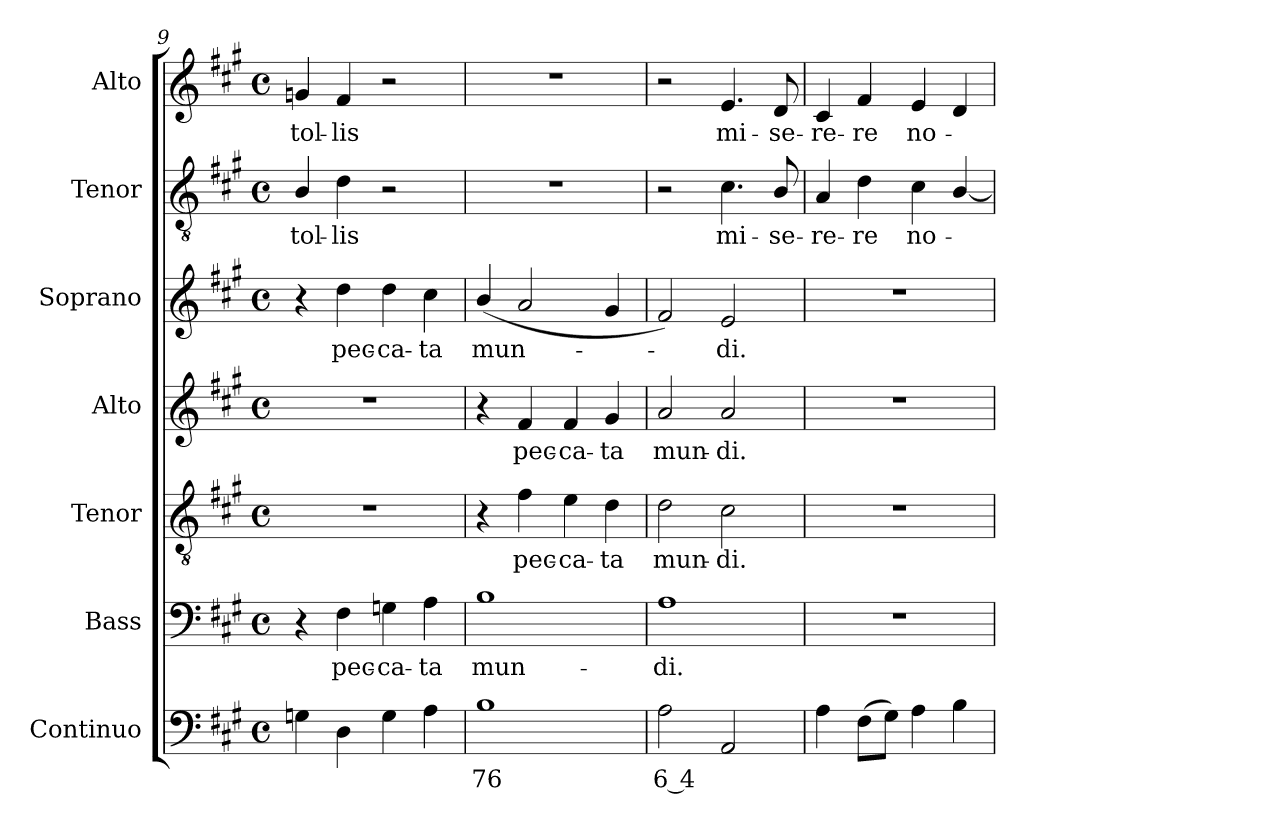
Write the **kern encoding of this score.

**kern	**text	**kern	**text	**kern	**text	**kern	**text	**kern	**text	**kern	**text	**kern	**text
*part7	*part7	*part6	*part6	*part5	*part5	*part4	*part4	*part3	*part3	*part2	*part2	*part1	*part1
*staff7	*staff7	*staff6	*staff6	*staff5	*staff5	*staff4	*staff4	*staff3	*staff3	*staff2	*staff2	*staff1	*staff1
*I"Continuo	*	*I"Bass	*	*I"Tenor	*	*I"Alto	*	*I"Soprano	*	*I"Tenor	*	*I"Alto	*
*I'Cont.	*	*I'B.	*	*I'T.	*	*I'A.	*	*I'S.	*	*I'T.	*	*I'A.	*
*clefF4	*	*clefF4	*	*clefGv2	*	*clefG2	*	*clefG2	*	*clefGv2	*	*clefG2	*
*	*	*	*	*ITrd7c12	*	*	*	*	*	*ITrd7c12	*	*	*
*k[f#c#g#]	*	*k[f#c#g#]	*	*k[f#c#g#]	*	*k[f#c#g#]	*	*k[f#c#g#]	*	*k[f#c#g#]	*	*k[f#c#g#]	*
*A:	*	*A:	*	*A:	*	*A:	*	*A:	*	*A:	*	*A:	*
*M4/4	*	*M4/4	*	*M4/4	*	*M4/4	*	*M4/4	*	*M4/4	*	*M4/4	*
*met(c)	*	*met(c)	*	*met(c)	*	*met(c)	*	*met(c)	*	*met(c)	*	*met(c)	*
=9	=9	=9	=9	=9	=9	=9	=9	=9	=9	=9	=9	=9	=9
!	!	!	!	!	!	!	!	!	!	!	!LO:LY:b:color=#000000	!	!
!	!	!	!	!	!	!	!	!	!	!	!	!	!LO:LY:b:color=#000000
4Gni\	.	4r	.	1r	.	1r	.	4r	.	4BBi/	tol-	4gni/	tol-
!	!	!	!LO:LY:b:color=#000000	!	!	!	!	!	!	!	!	!	!
!	!	!	!	!	!	!	!	!	!LO:LY:b:color=#000000	!	!	!	!
!	!	!	!	!	!	!	!	!	!	!	!LO:LY:b:color=#000000	!	!
!	!	!	!	!	!	!	!	!	!	!	!	!	!LO:LY:b:color=#000000
4Di\	.	4F#i\	pec-	.	.	.	.	4ddi\	pec-	4Di\	-lis	4f#i/	-lis
!	!	!	!LO:LY:b:color=#000000	!	!	!	!	!	!	!	!	!	!
!	!	!	!	!	!	!	!	!	!LO:LY:b:color=#000000	!	!	!	!
4Gi\	.	4Gni\	-ca-	.	.	.	.	4ddi\	-ca-	2r	.	2r	.
!	!	!	!LO:LY:b:color=#000000	!	!	!	!	!	!	!	!	!	!
!	!	!	!	!	!	!	!	!	!LO:LY:b:color=#000000	!	!	!	!
4Ai\	.	4Ai\	-ta	.	.	.	.	4cc#i\	-ta	.	.	.	.
=10	=10	=10	=10	=10	=10	=10	=10	=10	=10	=10	=10	=10	=10
!	!LO:LY:b:color=#000000	!	!	!	!	!	!	!	!	!	!	!	!
!	!	!	!LO:LY:b:color=#000000	!	!	!	!	!	!	!	!	!	!
!	!	!	!	!	!	!	!	!	!LO:LY:b:color=#000000	!	!	!	!
1Bi	76	1Bi	mun-	4r	.	4r	.	(4bi/	mun-	1r	.	1r	.
!	!	!	!	!	!LO:LY:b:color=#000000	!	!	!	!	!	!	!	!
!	!	!	!	!	!	!	!LO:LY:b:color=#000000	!	!	!	!	!	!
.	.	.	.	4F#i\	pec-	4f#i/	pec-	2ai/	.	.	.	.	.
!	!	!	!	!	!LO:LY:b:color=#000000	!	!	!	!	!	!	!	!
!	!	!	!	!	!	!	!LO:LY:b:color=#000000	!	!	!	!	!	!
.	.	.	.	4Ei\	-ca-	4f#i/	-ca-	.	.	.	.	.	.
!	!	!	!	!	!LO:LY:b:color=#000000	!	!	!	!	!	!	!	!
!	!	!	!	!	!	!	!LO:LY:b:color=#000000	!	!	!	!	!	!
.	.	.	.	4Di\	-ta	4g#i/	-ta	4g#i/	.	.	.	.	.
=11	=11	=11	=11	=11	=11	=11	=11	=11	=11	=11	=11	=11	=11
!	!LO:LY:b:color=#000000	!	!	!	!	!	!	!	!	!	!	!	!
!	!	!	!LO:LY:b:color=#000000	!	!	!	!	!	!	!	!	!	!
!	!	!	!	!	!LO:LY:b:color=#000000	!	!	!	!	!	!	!	!
!	!	!	!	!	!	!	!LO:LY:b:color=#000000	!	!	!	!	!	!
2Ai\	6 4	1Ai	-di.	2Di\	mun-	2ai/	mun-	2f#i/)	.	2r	.	2r	.
!	!	!	!	!	!LO:LY:b:color=#000000	!	!	!	!	!	!	!	!
!	!	!	!	!	!	!	!LO:LY:b:color=#000000	!	!	!	!	!	!
!	!	!	!	!	!	!	!	!	!LO:LY:b:color=#000000	!	!	!	!
!	!	!	!	!	!	!	!	!	!	!	!LO:LY:b:color=#000000	!	!
!	!	!	!	!	!	!	!	!	!	!	!	!	!LO:LY:b:color=#000000
2AAi/	.	.	.	2C#i\	-di.	2ai/	-di.	2ei/	-di.	4.C#i\	mi-	4.ei/	mi-
!	!	!	!	!	!	!	!	!	!	!	!LO:LY:b:color=#000000	!	!
!	!	!	!	!	!	!	!	!	!	!	!	!	!LO:LY:b:color=#000000
.	.	.	.	.	.	.	.	.	.	8BBi/	-se-	8di/	-se-
=12	=12	=12	=12	=12	=12	=12	=12	=12	=12	=12	=12	=12	=12
!	!	!	!	!	!	!	!	!	!	!	!LO:LY:b:color=#000000	!	!
!	!	!	!	!	!	!	!	!	!	!	!	!	!LO:LY:b:color=#000000
4Ai\	.	1r	.	1r	.	1r	.	1r	.	4AAi/	-re-	4c#i/	-re-
!	!	!	!	!	!	!	!	!	!	!	!LO:LY:b:color=#000000	!	!
!	!	!	!	!	!	!	!	!	!	!	!	!	!LO:LY:b:color=#000000
(8F#i\L	.	.	.	.	.	.	.	.	.	4Di\	-re	4f#i/	-re
8G#i\J)	.	.	.	.	.	.	.	.	.	.	.	.	.
!	!	!	!	!	!	!	!	!	!	!	!LO:LY:b:color=#000000	!	!
!	!	!	!	!	!	!	!	!	!	!	!	!	!LO:LY:b:color=#000000
4Ai\	.	.	.	.	.	.	.	.	.	4C#i\	no-	4ei/	no-
4Bi\	.	.	.	.	.	.	.	.	.	[4BBi/	.	4di/	.
=	=	=	=	=	=	=	=	=	=	=	=	=	=
*-	*-	*-	*-	*-	*-	*-	*-	*-	*-	*-	*-	*-	*-
